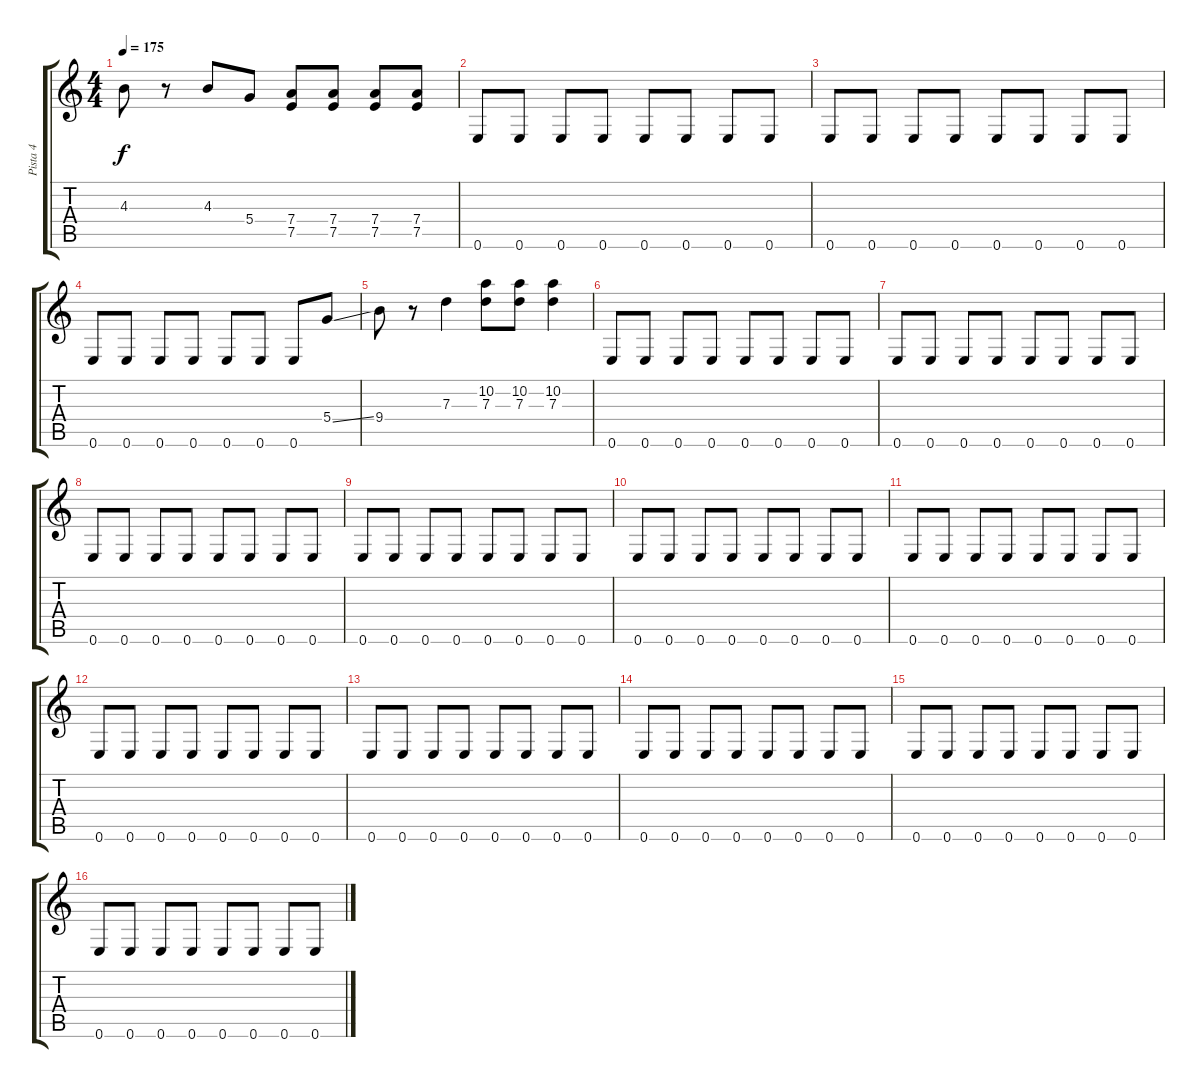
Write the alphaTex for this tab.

\track ("Pista 4" "Pista 4") {instrument overdrivenguitar}
\staff {score tabs}
\tuning (E4 B3 G3 D3 A2 E2) {hide}
\ts (4 4)
\tempo 175
\clef g2
\ks c
4.3.8{dy f} r.8 4.3.8 5.4.8 (7.4 7.5).8 (7.4 7.5).8 (7.4 7.5).8 (7.4 7.5).8 |
0.6.8 0.6.8 0.6.8 0.6.8 0.6.8 0.6.8 0.6.8 0.6.8 |
0.6.8 0.6.8 0.6.8 0.6.8 0.6.8 0.6.8 0.6.8 0.6.8 |
0.6.8 0.6.8 0.6.8 0.6.8 0.6.8 0.6.8 0.6.8 5.4{ss}.8 |
9.4.8 r.8 7.3.4 (10.2 7.3).8 (10.2 7.3).8 (10.2 7.3).4 |
0.6.8 0.6.8 0.6.8 0.6.8 0.6.8 0.6.8 0.6.8 0.6.8 |
0.6.8 0.6.8 0.6.8 0.6.8 0.6.8 0.6.8 0.6.8 0.6.8 |
0.6.8 0.6.8 0.6.8 0.6.8 0.6.8 0.6.8 0.6.8 0.6.8 |
0.6.8 0.6.8 0.6.8 0.6.8 0.6.8 0.6.8 0.6.8 0.6.8 |
0.6.8 0.6.8 0.6.8 0.6.8 0.6.8 0.6.8 0.6.8 0.6.8 |
0.6.8 0.6.8 0.6.8 0.6.8 0.6.8 0.6.8 0.6.8 0.6.8 |
0.6.8 0.6.8 0.6.8 0.6.8 0.6.8 0.6.8 0.6.8 0.6.8 |
0.6.8 0.6.8 0.6.8 0.6.8 0.6.8 0.6.8 0.6.8 0.6.8 |
0.6.8 0.6.8 0.6.8 0.6.8 0.6.8 0.6.8 0.6.8 0.6.8 |
0.6.8 0.6.8 0.6.8 0.6.8 0.6.8 0.6.8 0.6.8 0.6.8 |
0.6.8 0.6.8 0.6.8 0.6.8 0.6.8 0.6.8 0.6.8 0.6.8
